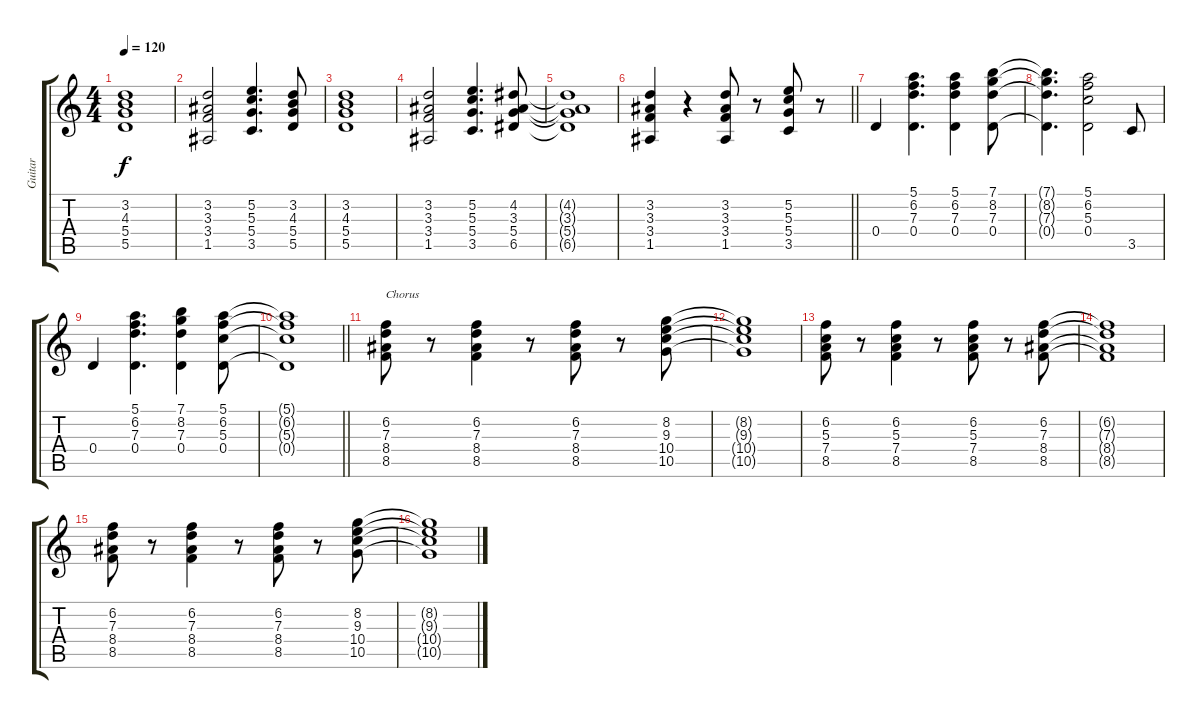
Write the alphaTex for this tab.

\track ("Guitar" "Guitar") {instrument electricguitarjazz}
\staff {score tabs}
\tuning (E4 B3 G3 D3 A2 E2) {hide}
\ts (4 4)
\tempo 120
\clef g2
\ks c
(3.2 4.3 5.4 5.5).1{dy f} |
(3.2 3.3 3.4 1.5).2 (5.2 5.3 5.4 3.5).4{d} (3.2 4.3 5.4 5.5).8 |
(3.2 4.3 5.4 5.5).1 |
(3.2 3.3 3.4 1.5).2 (5.2 5.3 5.4 3.5).4{d} (4.2 3.3 5.4 6.5).8 |
(4.2{t} 3.3{t} 5.4{t} 6.5{t}).1 |
\barLineRight lightlight
(3.2 3.3 3.4 1.5).4 r.4 (3.2 3.3 3.4 1.5).8 r.8{beam split} (5.2 5.3 5.4 3.5).8 r.8 |
0.4.4 (5.1 6.2 7.3 0.4).4{d} (5.1 6.2 7.3 0.4).4 (7.1 8.2 7.3 0.4).8 |
(7.1{t} 8.2{t} 7.3{t} 0.4{t}).4{d} (5.1 6.2 5.3 0.4).2 3.5.8 |
0.4.4 (5.1 6.2 7.3 0.4).4{d} (7.1 8.2 7.3 0.4).4 (5.1 6.2 5.3 0.4).8 |
\barLineRight lightlight
(5.1{t} 6.2{t} 5.3{t} 0.4{t}).1 |
(6.2 7.3 8.4 8.5).8{txt "Chorus"} r.8 (6.2 7.3 8.4 8.5).4 r.8 (6.2 7.3 8.4 8.5).8 r.8 (8.2 9.3 10.4 10.5).8 |
(8.2{t} 9.3{t} 10.4{t} 10.5{t}).1 |
(6.2 5.3 7.4 8.5).8 r.8 (6.2 5.3 7.4 8.5).4 r.8 (6.2 5.3 7.4 8.5).8 r.8 (6.2 7.3 8.4 8.5).8 |
(6.2{t} 7.3{t} 8.4{t} 8.5{t}).1 |
(6.2 7.3 8.4 8.5).8 r.8 (6.2 7.3 8.4 8.5).4 r.8 (6.2 7.3 8.4 8.5).8 r.8 (8.2 9.3 10.4 10.5).8 |
(8.2{t} 9.3{t} 10.4{t} 10.5{t}).1
